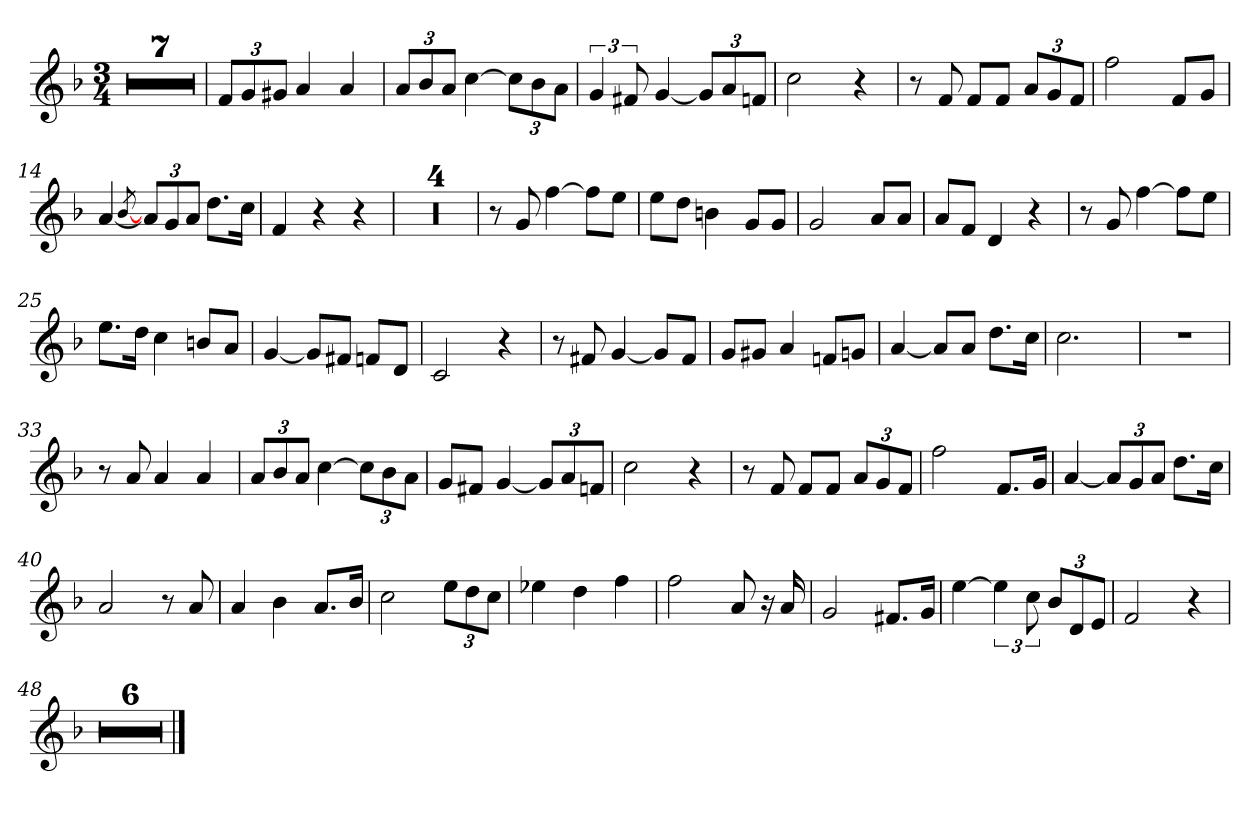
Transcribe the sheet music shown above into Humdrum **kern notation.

**kern
*part1
*staff1
*clefG2
*k[b-]
*M3/4
=1
2.r
=2
2.r
=3
2.r
=4
2.r
=5
2.r
=6
2.r
=7
2.r
=8
12f/L
12g/
12g#X/J
4a/
4a/
=9
12a/L
12b-/
12a/J
[4cc\
12cc\L]
12b-\
12a\J
=10
6g/
12f#X/
[4g/
12g/L]
12a/
12fn/J
=11
2cc\
4r
=12
8r
8f/
8f/L
8f/J
12a/L
12g/
12f/J
!!LO:LB:g=z
=13
2ff\
8f/L
8g/J
=14
[4a/
[8qb-/
12a/L]
12g/
12a/J
8.dd\L
16cc\Jk
=15
4f/
4r
4r
=16
2.r
=17
2.r
=18
2.r
=19
2.r
=20
8r
8g/
[4ff\
8ff\L]
8ee\J
=21
8ee\L
8dd\J
4bn\
8g/L
8g/J
=22
2g/
8a/L
8a/J
=23
8a/L
8f/J
4d/
4r
=24
8r
8g/
[4ff\
8ff\L]
8ee\J
!!LO:LB:g=z
=25
8.ee\L
16dd\Jk
4cc\
8bn/L
8a/J
=26
[4g/
8g/L]
8f#X/J
8fn/L
8d/J
=27
2c/
4r
=28
8r
8f#X/
[4g/
8g/L]
8f#/J
=29
8g/L
8g#X/J
4a/
8fn/L
8gn/J
=30
[4a/
8a/L]
8a/J
8.dd\L
16cc\Jk
=31
2.cc\
=32
2.r
=33
8r
8a/
4a/
4a/
=34
12a/L
12b-/
12a/J
[4cc\
12cc\L]
12b-\
12a\J
!!LO:LB:g=z
=35
8g/L
8f#X/J
[4g/
12g/L]
12a/
12fn/J
=36
2cc\
4r
=37
8r
8f/
8f/L
8f/J
12a/L
12g/
12f/J
=38
2ff\
8.f/L
16g/Jk
=39
[4a/
12a/L]
12g/
12a/J
8.dd\L
16cc\Jk
=40
2a/
8r
8a/
=41
4a/
4b-\
8.a/L
16b-/Jk
=42
2cc\
12ee\L
12dd\
12cc\J
=43
4ee-X\
4dd\
4ff\
=44
2ff\
8a/
16r
16a/
!!LO:LB:g=z
=45
2g/
8.f#X/L
16g/Jk
=46
[4ee\
6ee\]
12cc\
12b-/L
12d/
12e/J
=47
2f/
4r
=48
2.r
=49
2.r
=50
2.r
=51
2.r
=52
2.r
=53
2.r
==
*-
